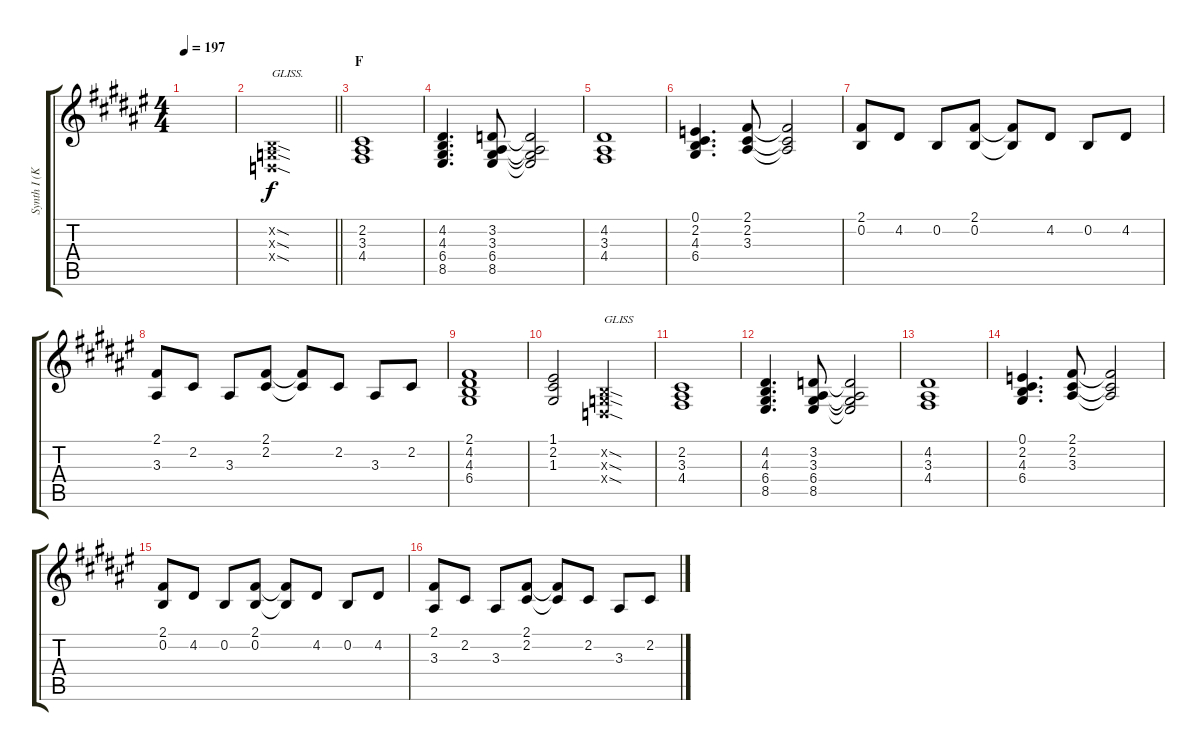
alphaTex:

\track ("Synth I (Kotobuki Tsumugi)" "Synth I (K") {instrument drawbarorgan}
\staff {score tabs}
\tuning (E4 B3 G3 D3 A2 E2) {hide}
\ts (4 4)
\tempo 197
\clef g2
\ks f#
|
\barLineRight lightlight
(0.2{sod x} 0.3{sod x} 0.4{sod x}).1{txt "GLISS."} |
\section ("" "F")
(2.2 3.3 4.4).1 |
(4.2 4.3 6.4 8.5).4{d} (3.2 3.3 6.4 8.5).8 (3.2{t} 3.3{t} 6.4{t} 8.5{t}).2 |
(4.2 3.3 4.4).1 |
(0.1 2.2 4.3 6.4).4{d} (2.1 2.2 3.3).8 (2.1{t} 2.2{t} 3.3{t}).2 |
(2.1 0.2).8 4.2.8 0.2.8 (2.1 0.2).8 (2.1{t} 0.2{t}).8 4.2.8 0.2.8 4.2.8 |
(2.1 3.3).8 2.2.8 3.3.8 (2.1 2.2).8 (2.1{t} 2.2{t}).8 2.2.8 3.3.8 2.2.8 |
(2.1 4.2 4.3 6.4).1 |
(1.1 2.2 1.3).2 (0.2{sod x} 0.3{sod x} 0.4{sod x}).2{txt "GLISS"} |
(2.2 3.3 4.4).1 |
(4.2 4.3 6.4 8.5).4{d} (3.2 3.3 6.4 8.5).8 (3.2{t} 3.3{t} 6.4{t} 8.5{t}).2 |
(4.2 3.3 4.4).1 |
(0.1 2.2 4.3 6.4).4{d} (2.1 2.2 3.3).8 (2.1{t} 2.2{t} 3.3{t}).2 |
(2.1 0.2).8 4.2.8 0.2.8 (2.1 0.2).8 (2.1{t} 0.2{t}).8 4.2.8 0.2.8 4.2.8 |
(2.1 3.3).8 2.2.8 3.3.8 (2.1 2.2).8 (2.1{t} 2.2{t}).8 2.2.8 3.3.8 2.2.8
